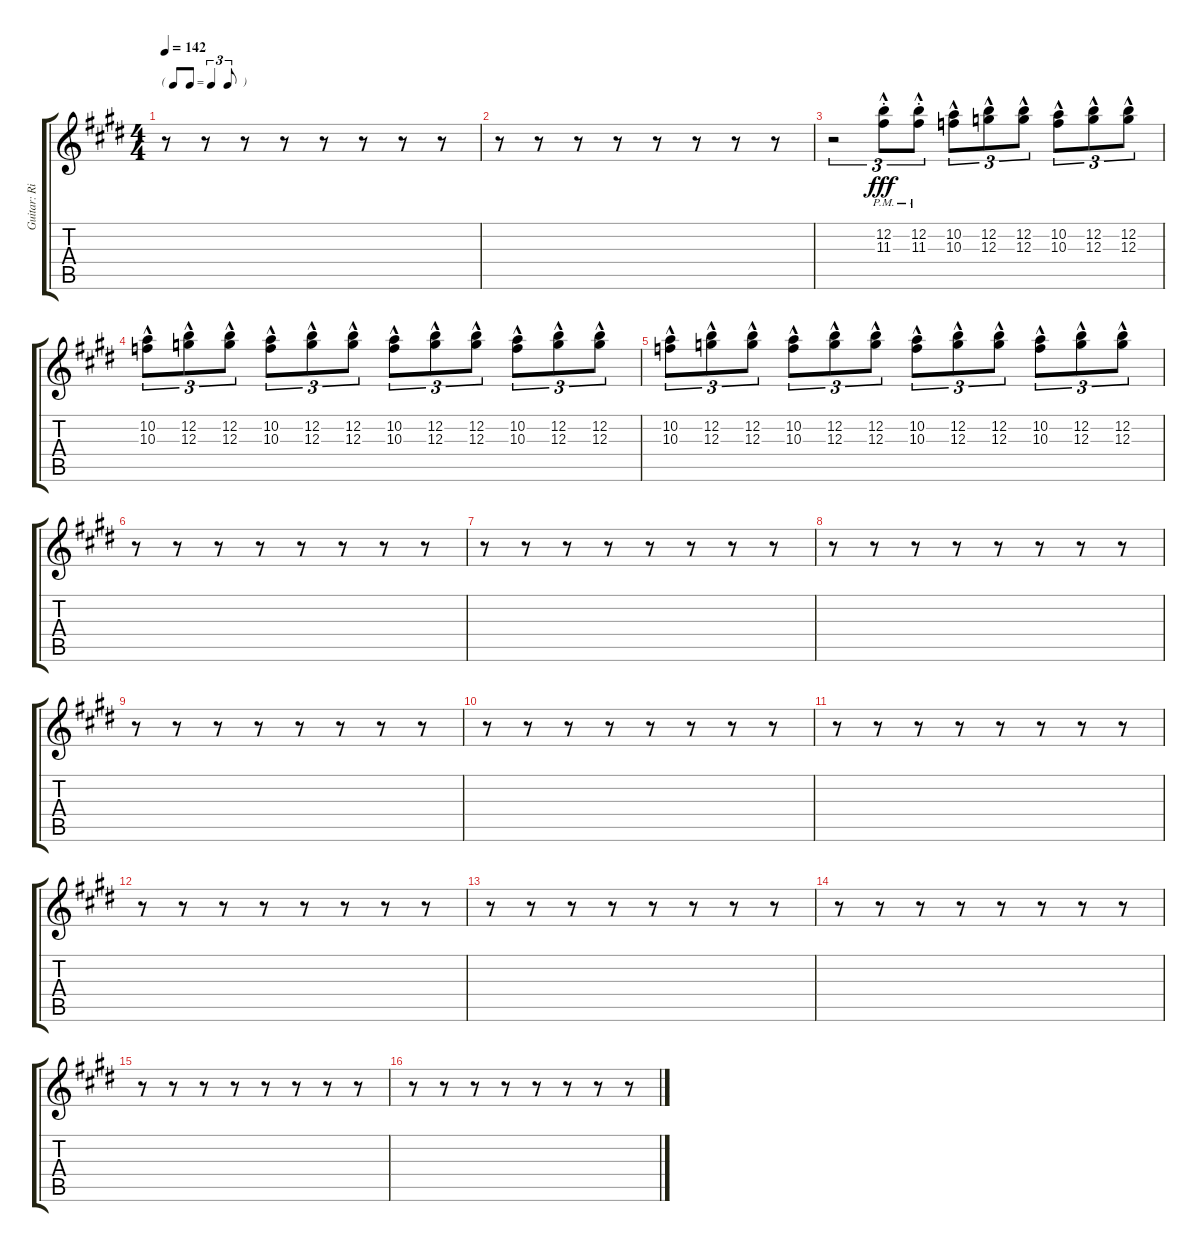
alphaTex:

\track ("Guitar: Rik" "Guitar: Ri") {instrument overdrivenguitar}
\staff {score tabs}
\tuning (E4 B3 G3 D3 A2 E2) {hide}
\ts (4 4)
\tf triplet8th
\tempo 142
\clef g2
\ks e
r.8{dy f} r.8 r.8 r.8 r.8 r.8 r.8 r.8 |
r.8 r.8 r.8 r.8 r.8 r.8 r.8 r.8 |
r.2{tu (3 2)} (12.2{hac pm st} 11.3{hac pm st}).8{tu (3 2) dy fff} (12.2{hac pm st} 11.3{hac pm st}).8{tu (3 2)} (10.2 10.3{hac}).8{tu (3 2)} (12.2 12.3{hac}).8{tu (3 2)} (12.2 12.3{hac}).8{tu (3 2)} (10.2 10.3{hac}).8{tu (3 2)} (12.2 12.3{hac}).8{tu (3 2)} (12.2 12.3{hac}).8{tu (3 2)} |
(10.2 10.3{hac}).8{tu (3 2)} (12.2 12.3{hac}).8{tu (3 2)} (12.2 12.3{hac}).8{tu (3 2)} (10.2 10.3{hac}).8{tu (3 2)} (12.2 12.3{hac}).8{tu (3 2)} (12.2 12.3{hac}).8{tu (3 2)} (10.2 10.3{hac}).8{tu (3 2)} (12.2 12.3{hac}).8{tu (3 2)} (12.2 12.3{hac}).8{tu (3 2)} (10.2 10.3{hac}).8{tu (3 2)} (12.2 12.3{hac}).8{tu (3 2)} (12.2 12.3{hac}).8{tu (3 2)} |
(10.2 10.3{hac}).8{tu (3 2)} (12.2 12.3{hac}).8{tu (3 2)} (12.2 12.3{hac}).8{tu (3 2)} (10.2 10.3{hac}).8{tu (3 2)} (12.2 12.3{hac}).8{tu (3 2)} (12.2 12.3{hac}).8{tu (3 2)} (10.2 10.3{hac}).8{tu (3 2)} (12.2 12.3{hac}).8{tu (3 2)} (12.2 12.3{hac}).8{tu (3 2)} (10.2 10.3{hac}).8{tu (3 2)} (12.2 12.3{hac}).8{tu (3 2)} (12.2 12.3{hac}).8{tu (3 2)} |
r.8 r.8 r.8 r.8 r.8 r.8 r.8 r.8 |
r.8 r.8 r.8 r.8 r.8 r.8 r.8 r.8 |
r.8 r.8 r.8 r.8 r.8 r.8 r.8 r.8 |
r.8 r.8 r.8 r.8 r.8 r.8 r.8 r.8 |
r.8 r.8 r.8 r.8 r.8 r.8 r.8 r.8 |
r.8 r.8 r.8 r.8 r.8 r.8 r.8 r.8 |
r.8 r.8 r.8 r.8 r.8 r.8 r.8 r.8 |
r.8 r.8 r.8 r.8 r.8 r.8 r.8 r.8 |
r.8 r.8 r.8 r.8 r.8 r.8 r.8 r.8 |
r.8 r.8 r.8 r.8 r.8 r.8 r.8 r.8 |
r.8 r.8 r.8 r.8 r.8 r.8 r.8 r.8
